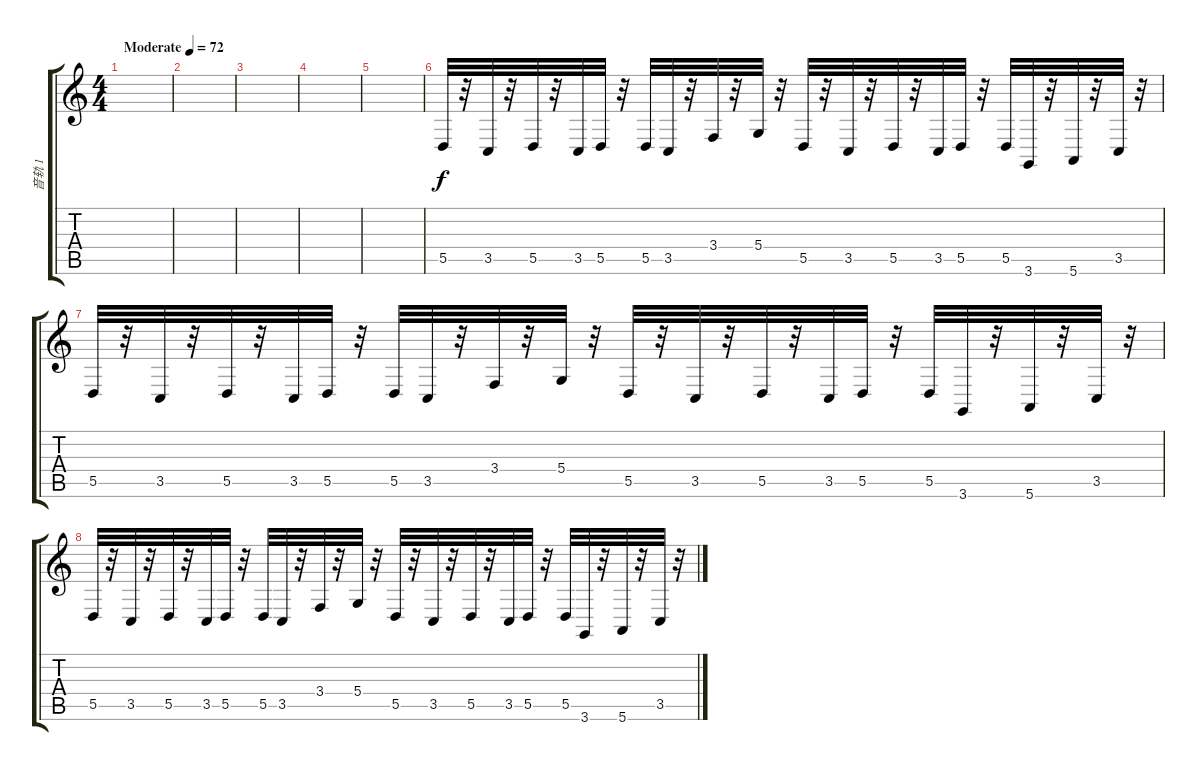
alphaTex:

\track ("音轨 1" "音轨 1") {instrument lead2sawtooth}
\staff {score tabs}
\tuning (E4 B3 G3 D3 A2 E2) {hide}
\ts (4 4)
\tempo (72 "Moderate")
\clef g2
\ks c
|
|
|
|
|
5.5.32 r.32 3.5.32 r.32 5.5.32 r.32 3.5.32 5.5.32 r.32 5.5.32 3.5.32 r.32 3.4.32 r.32 5.4.32 r.32 5.5.32 r.32 3.5.32 r.32 5.5.32 r.32 3.5.32 5.5.32 r.32 5.5.32 3.6.32 r.32 5.6.32 r.32 3.5.32 r.32 |
5.5.32 r.32 3.5.32 r.32 5.5.32 r.32 3.5.32 5.5.32 r.32 5.5.32 3.5.32 r.32 3.4.32 r.32 5.4.32 r.32 5.5.32 r.32 3.5.32 r.32 5.5.32 r.32 3.5.32 5.5.32 r.32 5.5.32 3.6.32 r.32 5.6.32 r.32 3.5.32 r.32 |
5.5.32 r.32 3.5.32 r.32 5.5.32 r.32 3.5.32 5.5.32 r.32 5.5.32 3.5.32 r.32 3.4.32 r.32 5.4.32 r.32 5.5.32 r.32 3.5.32 r.32 5.5.32 r.32 3.5.32 5.5.32 r.32 5.5.32 3.6.32 r.32 5.6.32 r.32 3.5.32 r.32
